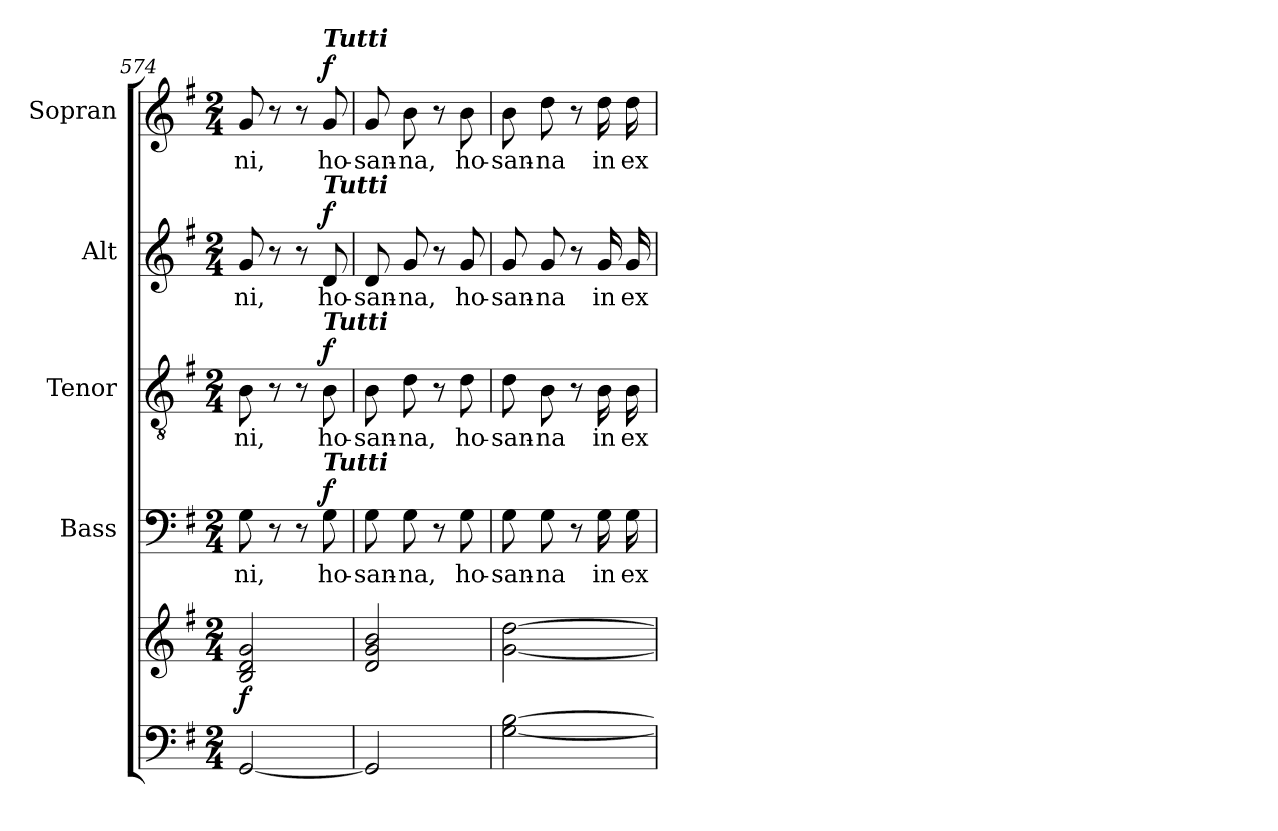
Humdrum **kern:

**kern	**kern	**dynam	**kern	**text	**dynam	**kern	**text	**dynam	**kern	**text	**dynam	**kern	**text	**dynam
*part5	*part5	*part5	*part4	*part4	*part4	*part3	*part3	*part3	*part2	*part2	*part2	*part1	*part1	*part1
*staff6	*staff5	*staff5/6	*staff4	*staff4	*staff4	*staff3	*staff3	*staff3	*staff2	*staff2	*staff2	*staff1	*staff1	*staff1
*	*	*	*I"Bass	*	*	*I"Tenor	*	*	*I"Alt	*	*	*I"Sopran	*	*
*	*	*	*I'B.	*	*	*I'T.	*	*	*I'A.	*	*	*I'S.	*	*
*clefF4	*clefG2	*	*clefF4	*	*	*clefGv2	*	*	*clefG2	*	*	*clefG2	*	*
*k[f#]	*k[f#]	*	*k[f#]	*	*	*k[f#]	*	*	*k[f#]	*	*	*k[f#]	*	*
*G:	*G:	*	*G:	*	*	*G:	*	*	*G:	*	*	*G:	*	*
*M2/4	*M2/4	*	*M2/4	*	*	*M2/4	*	*	*M2/4	*	*	*M2/4	*	*
=574	=574	=574	=574	=574	=574	=574	=574	=574	=574	=574	=574	=574	=574	=574
!	!	!LO:DY:b	!	!LO:LY:b	!	!	!LO:LY:b	!	!	!LO:LY:b	!	!	!LO:LY:b	!
[2GG/	2B/ 2d/ 2g/	f	8G\	-ni,	.	8B\	-ni,	.	8g/	-ni,	.	8g/	-ni,	.
.	.	.	8r	.	.	8r	.	.	8r	.	.	8r	.	.
.	.	.	8r	.	.	8r	.	.	8r	.	.	8r	.	.
!	!	!	!	!	!	!	!	!	!	!	!	!LO:TX:a:Bi:t=Tutti	!	!
!	!	!	!	!	!	!	!	!	!LO:TX:a:Bi:t=Tutti	!	!	!	!	!
!	!	!	!	!	!	!LO:TX:a:Bi:t=Tutti	!	!	!	!	!	!	!	!
!	!	!	!LO:TX:a:Bi:t=Tutti	!	!	!	!	!	!	!	!	!	!	!
!	!	!	!	!LO:LY:b	!LO:DY:a	!	!LO:LY:b	!LO:DY:a	!	!LO:LY:b	!LO:DY:a	!	!LO:LY:b	!LO:DY:a
.	.	.	8G\	ho-	f	8B\	ho-	f	8d/	ho-	f	8g/	ho-	f
=575	=575	=575	=575	=575	=575	=575	=575	=575	=575	=575	=575	=575	=575	=575
!	!	!	!	!LO:LY:b	!	!	!LO:LY:b	!	!	!LO:LY:b	!	!	!LO:LY:b	!
2GG/]	2d/ 2g/ 2b/	.	8G\	-san-	.	8B\	-san-	.	8d/	-san-	.	8g/	-san-	.
!	!	!	!	!LO:LY:b	!	!	!LO:LY:b	!	!	!LO:LY:b	!	!	!LO:LY:b	!
.	.	.	8G\	-na,	.	8d\	-na,	.	8g/	-na,	.	8b\	-na,	.
.	.	.	8r	.	.	8r	.	.	8r	.	.	8r	.	.
!	!	!	!	!LO:LY:b	!	!	!LO:LY:b	!	!	!LO:LY:b	!	!	!LO:LY:b	!
.	.	.	8G\	ho-	.	8d\	ho-	.	8g/	ho-	.	8b\	ho-	.
=576	=576	=576	=576	=576	=576	=576	=576	=576	=576	=576	=576	=576	=576	=576
!	!	!	!	!LO:LY:b	!	!	!LO:LY:b	!	!	!LO:LY:b	!	!	!LO:LY:b	!
[2G\ [2B\	[2g\ [2dd\	.	8G\	-san-	.	8d\	-san-	.	8g/	-san-	.	8b\	-san-	.
!	!	!	!	!LO:LY:b	!	!	!LO:LY:b	!	!	!LO:LY:b	!	!	!LO:LY:b	!
.	.	.	8G\	-na	.	8B\	-na	.	8g/	-na	.	8dd\	-na	.
.	.	.	8r	.	.	8r	.	.	8r	.	.	8r	.	.
!	!	!	!	!LO:LY:b	!	!	!LO:LY:b	!	!	!LO:LY:b	!	!	!LO:LY:b	!
.	.	.	16G\	in	.	16B\	in	.	16g/	in	.	16dd\	in	.
!	!	!	!	!LO:LY:b	!	!	!LO:LY:b	!	!	!LO:LY:b	!	!	!LO:LY:b	!
.	.	.	16G\	ex-	.	16B\	ex-	.	16g/	ex-	.	16dd\	ex-	.
=	=	=	=	=	=	=	=	=	=	=	=	=	=	=
*-	*-	*-	*-	*-	*-	*-	*-	*-	*-	*-	*-	*-	*-	*-
